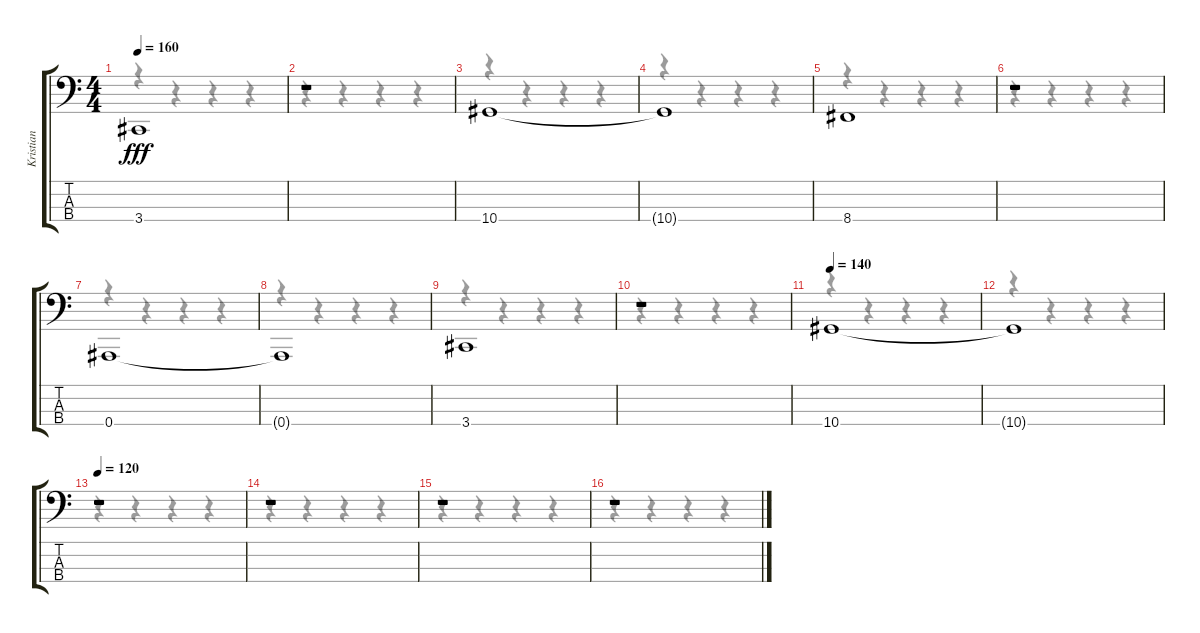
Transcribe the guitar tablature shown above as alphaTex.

\track ("Kristian" "Kristian") {instrument electricbassfinger}
\staff {score tabs}
\tuning (Eb2 Bb1 F1 Bb0) {hide}
\voice
\ts (4 4)
\tempo 160
\clef f4
\ks c
3.4.1{dy fff} |
r.1 |
10.4.1 |
10.4{t}.1 |
8.4.1 |
r.1 |
0.4.1 |
0.4{t}.1 |
3.4.1 |
r.1 |
\tempo 140
10.4.1 |
10.4{t}.1 |
\tempo 120
r.1 |
r.1 |
r.1 |
r.1
\voice
\clef f4
\ottava regular
\simile none
\ks c
r.4{dy f} r.4 r.4 r.4 |
r.4 r.4 r.4 r.4 |
r.4 r.4 r.4 r.4 |
r.4 r.4 r.4 r.4 |
r.4 r.4 r.4 r.4 |
r.4 r.4 r.4 r.4 |
r.4 r.4 r.4 r.4 |
r.4 r.4 r.4 r.4 |
r.4 r.4 r.4 r.4 |
r.4 r.4 r.4 r.4 |
r.4 r.4 r.4 r.4 |
r.4 r.4 r.4 r.4 |
r.4 r.4 r.4 r.4 |
r.4 r.4 r.4 r.4 |
r.4 r.4 r.4 r.4 |
r.4 r.4 r.4 r.4
